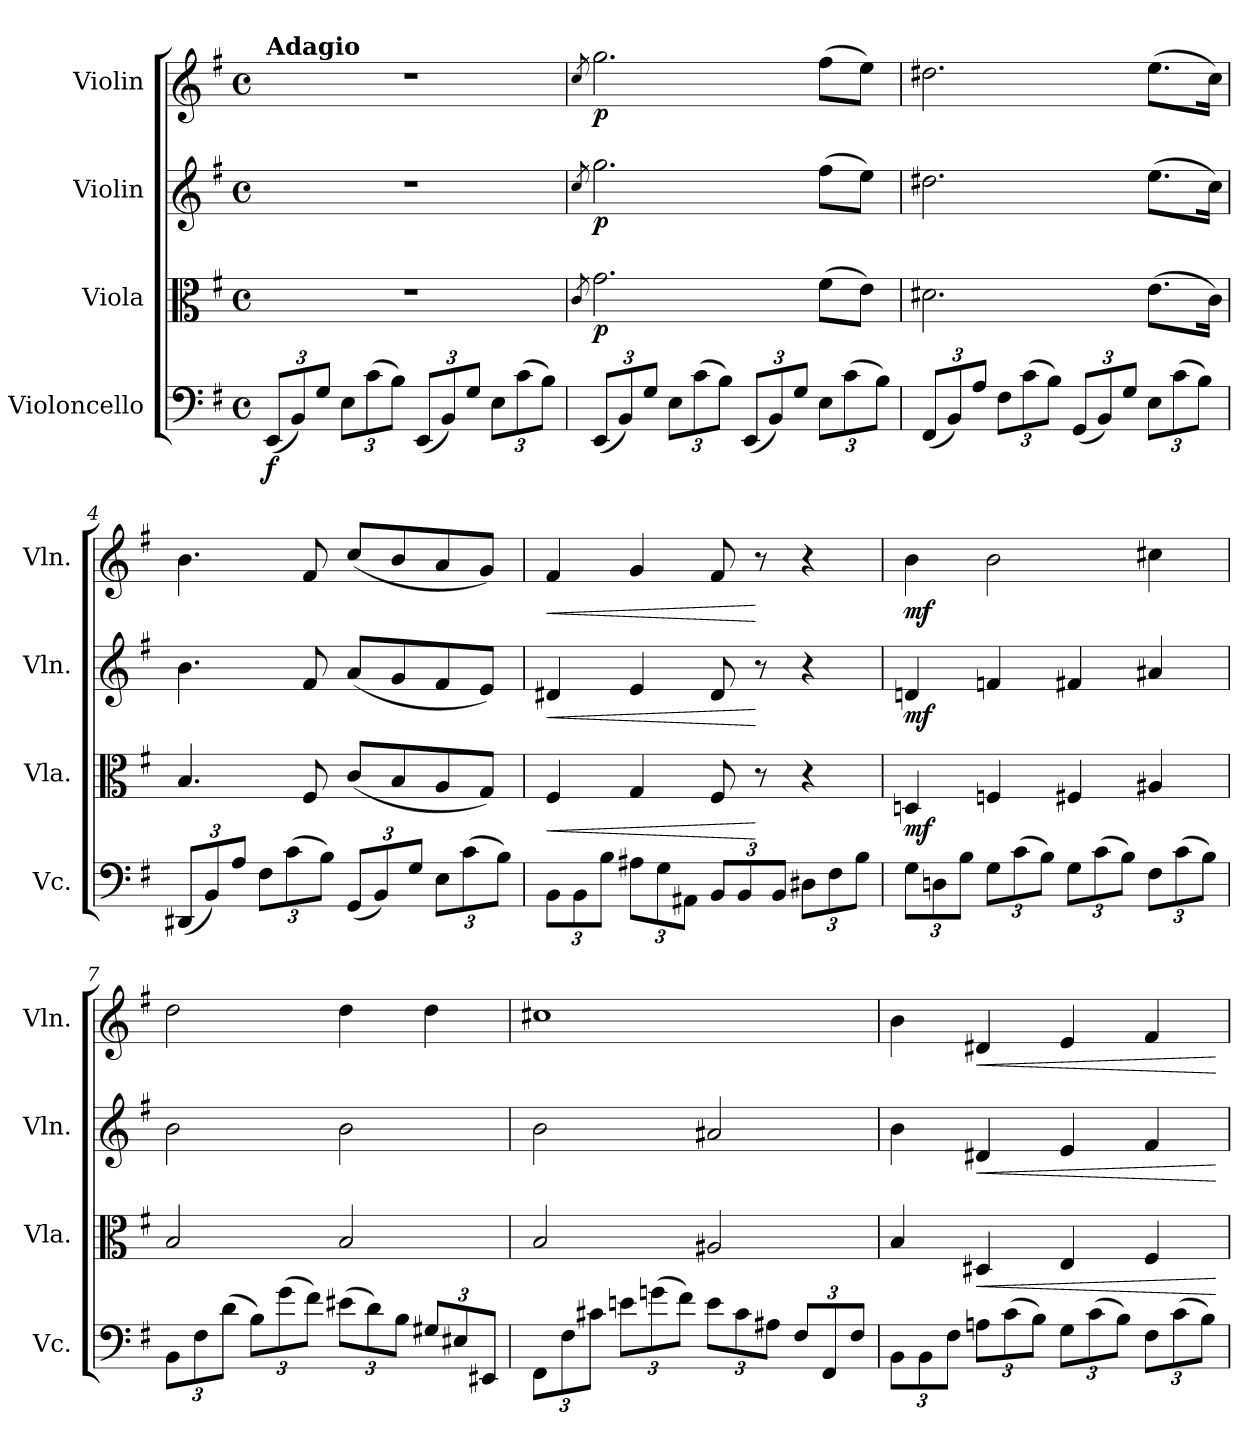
**kern	**dynam	**kern	**dynam	**kern	**dynam	**kern	**dynam
*part4	*part4	*part3	*part3	*part2	*part2	*part1	*part1
*staff4	*staff4	*staff3	*staff3	*staff2	*staff2	*staff1	*staff1
*I"Violoncello	*	*I"Viola	*	*I"Violin	*	*I"Violin	*
*I'Vc.	*	*I'Vla.	*	*I'Vln.	*	*I'Vln.	*
*clefF4	*	*clefC3	*	*clefG2	*	*clefG2	*
*k[f#]	*	*k[f#]	*	*k[f#]	*	*k[f#]	*
*M4/4	*	*M4/4	*	*M4/4	*	*M4/4	*
*met(c)	*	*met(c)	*	*met(c)	*	*met(c)	*
*MM59	*	*MM59	*	*MM59	*	*MM59	*
*Xbrackettup	*	*	*	*	*	*	*
=1	=1	=1	=1	=1	=1	=1	=1
!	!	!	!	!	!	!LO:TX:a:B:t=Adagio	!
!	!LO:DY:b	!	!	!	!	!	!
(<12EE/L	f	1r	.	1r	.	1r	.
12BB/)	.	.	.	.	.	.	.
12G/J	.	.	.	.	.	.	.
12E\L	.	.	.	.	.	.	.
(>12c\	.	.	.	.	.	.	.
12B\J)	.	.	.	.	.	.	.
(<12EE/L	.	.	.	.	.	.	.
12BB/)	.	.	.	.	.	.	.
12G/J	.	.	.	.	.	.	.
12E\L	.	.	.	.	.	.	.
(>12c\	.	.	.	.	.	.	.
12B\J)	.	.	.	.	.	.	.
=2	=2	=2	=2	=2	=2	=2	=2
.	.	8qc/	.	8qcc/	.	8qcc/	.
!	!	!	!LO:DY:b	!	!LO:DY:b	!	!LO:DY:b
(<12EE/L	.	2.g\	p	2.gg\	p	2.gg\	p
12BB/)	.	.	.	.	.	.	.
12G/J	.	.	.	.	.	.	.
12E\L	.	.	.	.	.	.	.
(>12c\	.	.	.	.	.	.	.
12B\J)	.	.	.	.	.	.	.
(<12EE/L	.	.	.	.	.	.	.
12BB/)	.	.	.	.	.	.	.
12G/J	.	.	.	.	.	.	.
12E\L	.	(>8f#\L	.	(>8ff#\L	.	(>8ff#\L	.
(>12c\	.	.	.	.	.	.	.
.	.	8e\J)	.	8ee\J)	.	8ee\J)	.
12B\J)	.	.	.	.	.	.	.
=3	=3	=3	=3	=3	=3	=3	=3
(<12FF#/L	.	2.d#X\	.	2.dd#X\	.	2.dd#X\	.
12BB/)	.	.	.	.	.	.	.
12A/J	.	.	.	.	.	.	.
12F#\L	.	.	.	.	.	.	.
(>12c\	.	.	.	.	.	.	.
12B\J)	.	.	.	.	.	.	.
(<12GG/L	.	.	.	.	.	.	.
12BB/)	.	.	.	.	.	.	.
12G/J	.	.	.	.	.	.	.
12E\L	.	(>8.e\L	.	(>8.ee\L	.	(>8.ee\L	.
(>12c\	.	.	.	.	.	.	.
12B\J)	.	.	.	.	.	.	.
.	.	16c\Jk)	.	16cc\Jk)	.	16cc\Jk)	.
!!LO:LB:g=z
=4	=4	=4	=4	=4	=4	=4	=4
(<12DD#X/L	.	4.B/	.	4.b\	.	4.b\	.
12BB/)	.	.	.	.	.	.	.
12A/J	.	.	.	.	.	.	.
12F#\L	.	.	.	.	.	.	.
(>12c\	.	.	.	.	.	.	.
.	.	8F#/	.	8f#/	.	8f#/	.
12B\J)	.	.	.	.	.	.	.
(<12GG/L	.	(<8c/L	.	(<8a/L	.	(<8cc/L	.
12BB/)	.	.	.	.	.	.	.
.	.	8B/	.	8g/	.	8b/	.
12G/J	.	.	.	.	.	.	.
12E\L	.	8A/	.	8f#/	.	8a/	.
(>12c\	.	.	.	.	.	.	.
.	.	8G/J)	.	8e/J)	.	8g/J)	.
12B\J)	.	.	.	.	.	.	.
=5	=5	=5	=5	=5	=5	=5	=5
!	!	!	!LO:HP:b	!	!LO:HP:b	!	!LO:HP:b
12BB\L	.	4F#/	<	4d#X/	<	4f#/	<
12BB\	.	.	.	.	.	.	.
12B\J	.	.	.	.	.	.	.
12A#X\L	.	4G/	.	4e/	.	4g/	.
12G\	.	.	.	.	.	.	.
12AA#X\J	.	.	.	.	.	.	.
12BB/L	.	8F#/	.	8d#/	.	8f#/	.
12BB/	.	.	.	.	.	.	.
.	.	8r	[	8r	[	8r	[
12BB/J	.	.	.	.	.	.	.
12D#X\L	.	4r	.	4r	.	4r	.
12F#\	.	.	.	.	.	.	.
12B\J	.	.	.	.	.	.	.
=6	=6	=6	=6	=6	=6	=6	=6
!	!	!	!LO:DY:b	!	!LO:DY:b	!	!LO:DY:b
12G\L	.	4Dn/	mf	4dn/	mf	4b\	mf
12Dn\	.	.	.	.	.	.	.
12B\J	.	.	.	.	.	.	.
12G\L	.	4Fn/	.	4fn/	.	2b\	.
(>12c\	.	.	.	.	.	.	.
12B\J)	.	.	.	.	.	.	.
12G\L	.	4F#X/	.	4f#X/	.	.	.
(>12c\	.	.	.	.	.	.	.
12B\J)	.	.	.	.	.	.	.
12F#\L	.	4A#X/	.	4a#X/	.	4cc#X\	.
(>12c\	.	.	.	.	.	.	.
12B\J)	.	.	.	.	.	.	.
!!LO:PB:g=z
=7	=7	=7	=7	=7	=7	=7	=7
12BB\L	.	2B/	.	2b\	.	2dd\	.
12F#\	.	.	.	.	.	.	.
(>12d\J	.	.	.	.	.	.	.
12B\L)	.	.	.	.	.	.	.
(>12g\	.	.	.	.	.	.	.
12f#\J)	.	.	.	.	.	.	.
(>12e#X\L	.	2B/	.	2b\	.	4dd\	.
12d\)	.	.	.	.	.	.	.
12B\J	.	.	.	.	.	.	.
12G#X/L	.	.	.	.	.	4dd\	.
12E#X/	.	.	.	.	.	.	.
12EE#X/J	.	.	.	.	.	.	.
=8	=8	=8	=8	=8	=8	=8	=8
12FF#\L	.	2B/	.	2b\	.	1cc#X	.
12F#\	.	.	.	.	.	.	.
12c#X\J	.	.	.	.	.	.	.
12en\L	.	.	.	.	.	.	.
(>12gn\	.	.	.	.	.	.	.
12f#\J)	.	.	.	.	.	.	.
12e\L	.	2A#X/	.	2a#X/	.	.	.
12c#\	.	.	.	.	.	.	.
12A#X\J	.	.	.	.	.	.	.
12F#/L	.	.	.	.	.	.	.
12FF#/	.	.	.	.	.	.	.
12F#/J	.	.	.	.	.	.	.
=9	=9	=9	=9	=9	=9	=9	=9
12BB\L	.	4B/	.	4b\	.	4b\	.
12BB\	.	.	.	.	.	.	.
12F#\J	.	.	.	.	.	.	.
!	!	!	!LO:HP:b	!	!LO:HP:b	!	!LO:HP:b
12An\L	.	4D#X/	<	4d#X/	<	4d#X/	<
(>12c\	.	.	.	.	.	.	.
12B\J)	.	.	.	.	.	.	.
12G\L	.	4E/	.	4e/	.	4e/	.
(>12c\	.	.	.	.	.	.	.
12B\J)	.	.	.	.	.	.	.
12F#\L	.	4F#/	.	4f#/	.	4f#/	.
(>12c\	.	.	.	.	.	.	.
12B\J)	.	.	.	.	.	.	.
.	.	.	[	.	[	.	[
=	=	=	=	=	=	=	=
*-	*-	*-	*-	*-	*-	*-	*-
